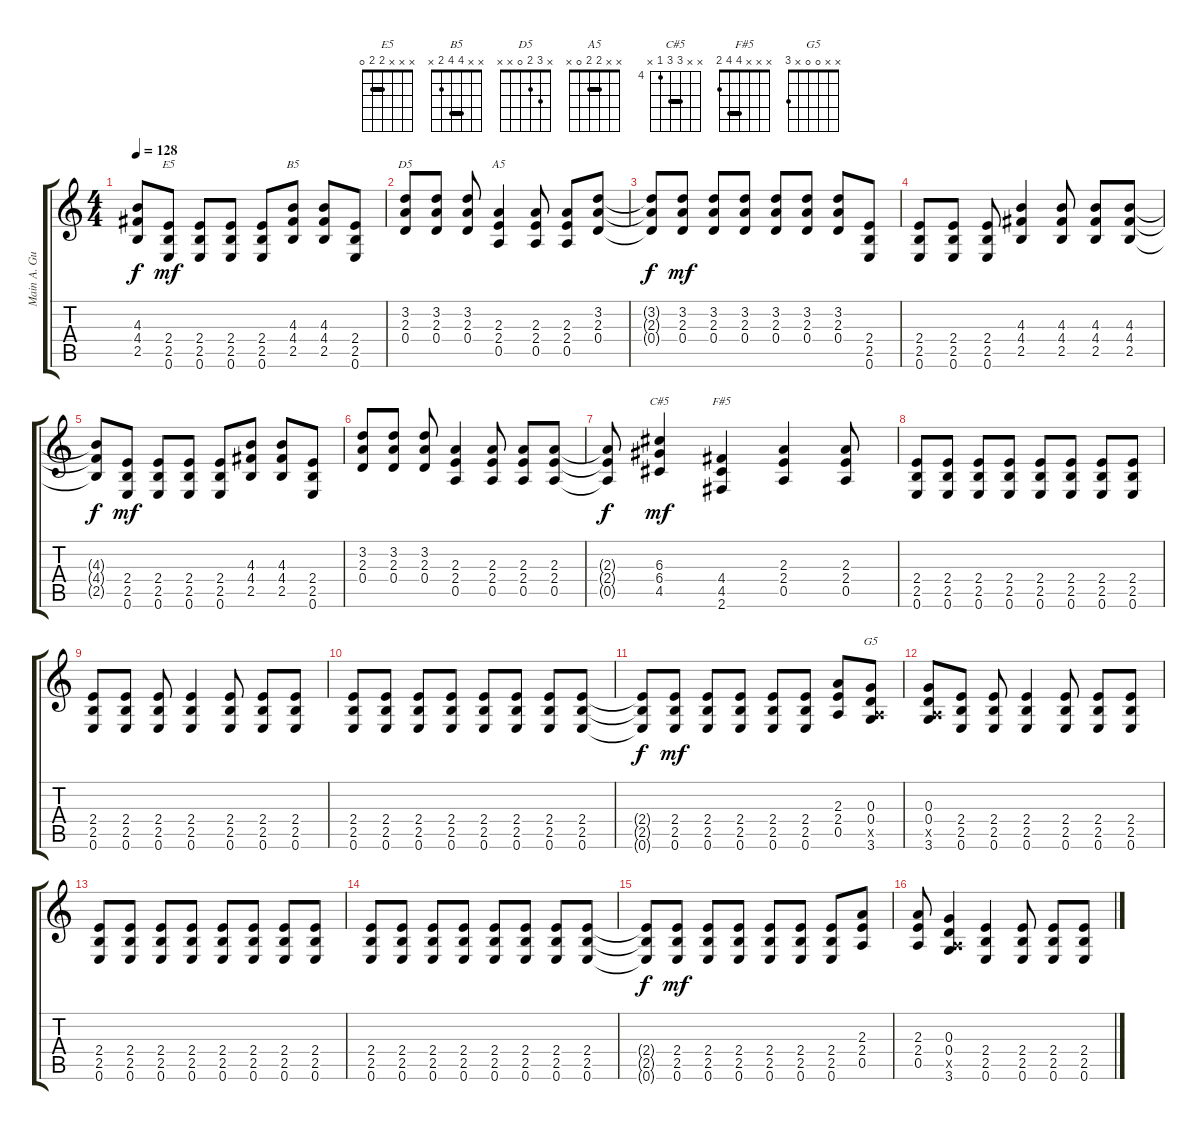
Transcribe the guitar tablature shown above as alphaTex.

\track ("Main A. Guitar" "Main A. Gu") {instrument acousticguitarsteel}
\staff {score tabs}
\tuning (E4 B3 G3 D3 A2 E2) {hide}
\chord ("E5" x x x 2 2 0) {barre 2}
\chord ("B5" x x 4 4 2 x) {barre 4}
\chord ("D5" x 3 2 0 x x)
\chord ("A5" x x 2 2 0 x) {barre 2}
\chord ("C#5" x x 6 6 4 x) {firstfret 4 barre 6}
\chord ("F#5" x x x 4 4 2) {barre 4}
\chord ("G5" x x 0 0 x 3)
\ts (4 4)
\tempo 128
\clef g2
\ks c
(4.3{t} 4.4{t} 2.5{t}).8{dy f} (2.4 2.5 0.6).8{ch "E5" dy mf} (2.4 2.5 0.6).8 (2.4 2.5 0.6).8 (2.4 2.5 0.6).8 (4.3 4.4 2.5).8{ch "B5"} (4.3 4.4 2.5).8 (2.4 2.5 0.6).8 |
(3.2 2.3 0.4).8{ch "D5"} (3.2 2.3 0.4).8 (3.2 2.3 0.4).8 (2.3 2.4 0.5).4{ch "A5"} (2.3 2.4 0.5).8 (2.3 2.4 0.5).8 (3.2 2.3 0.4).8 |
(3.2{t} 2.3{t} 0.4{t}).8{dy f} (3.2 2.3 0.4).8{dy mf} (3.2 2.3 0.4).8 (3.2 2.3 0.4).8 (3.2 2.3 0.4).8 (3.2 2.3 0.4).8 (3.2 2.3 0.4).8 (2.4 2.5 0.6).8 |
(2.4 2.5 0.6).8 (2.4 2.5 0.6).8 (2.4 2.5 0.6).8 (4.3 4.4 2.5).4 (4.3 4.4 2.5).8 (4.3 4.4 2.5).8 (4.3 4.4 2.5).8 |
(4.3{t} 4.4{t} 2.5{t}).8{dy f} (2.4 2.5 0.6).8{dy mf} (2.4 2.5 0.6).8 (2.4 2.5 0.6).8 (2.4 2.5 0.6).8 (4.3 4.4 2.5).8 (4.3 4.4 2.5).8 (2.4 2.5 0.6).8 |
(3.2 2.3 0.4).8 (3.2 2.3 0.4).8 (3.2 2.3 0.4).8 (2.3 2.4 0.5).4 (2.3 2.4 0.5).8 (2.3 2.4 0.5).8 (2.3 2.4 0.5).8 |
(2.3{t} 2.4{t} 0.5{t}).8{dy f} (6.3 6.4 4.5).4{ch "C#5" dy mf} (4.4 4.5 2.6).4{ch "F#5"} (2.3 2.4 0.5).4 (2.3 2.4 0.5).8 |
(2.4 2.5 0.6).8 (2.4 2.5 0.6).8 (2.4 2.5 0.6).8 (2.4 2.5 0.6).8 (2.4 2.5 0.6).8 (2.4 2.5 0.6).8 (2.4 2.5 0.6).8 (2.4 2.5 0.6).8 |
(2.4 2.5 0.6).8 (2.4 2.5 0.6).8 (2.4 2.5 0.6).8 (2.4 2.5 0.6).4 (2.4 2.5 0.6).8 (2.4 2.5 0.6).8 (2.4 2.5 0.6).8 |
(2.4 2.5 0.6).8 (2.4 2.5 0.6).8 (2.4 2.5 0.6).8 (2.4 2.5 0.6).8 (2.4 2.5 0.6).8 (2.4 2.5 0.6).8 (2.4 2.5 0.6).8 (2.4 2.5 0.6).8 |
(2.4{t} 2.5{t} 0.6{t}).8{dy f} (2.4 2.5 0.6).8{dy mf} (2.4 2.5 0.6).8 (2.4 2.5 0.6).8 (2.4 2.5 0.6).8 (2.4 2.5 0.6).8 (2.3 2.4 0.5).8 (0.3 0.4 0.5{x} 3.6).8{ch "G5"} |
(0.3 0.4 0.5{x} 3.6).8 (2.4 2.5 0.6).8 (2.4 2.5 0.6).8 (2.4 2.5 0.6).4 (2.4 2.5 0.6).8 (2.4 2.5 0.6).8 (2.4 2.5 0.6).8 |
(2.4 2.5 0.6).8 (2.4 2.5 0.6).8 (2.4 2.5 0.6).8 (2.4 2.5 0.6).8 (2.4 2.5 0.6).8 (2.4 2.5 0.6).8 (2.4 2.5 0.6).8 (2.4 2.5 0.6).8 |
(2.4 2.5 0.6).8 (2.4 2.5 0.6).8 (2.4 2.5 0.6).8 (2.4 2.5 0.6).8 (2.4 2.5 0.6).8 (2.4 2.5 0.6).8 (2.4 2.5 0.6).8 (2.4 2.5 0.6).8 |
(2.4{t} 2.5{t} 0.6{t}).8{dy f} (2.4 2.5 0.6).8{dy mf} (2.4 2.5 0.6).8 (2.4 2.5 0.6).8 (2.4 2.5 0.6).8 (2.4 2.5 0.6).8 (2.4 2.5 0.6).8 (2.3 2.4 0.5).8 |
(2.3 2.4 0.5).8 (0.3 0.4 0.5{x} 3.6).4 (2.4 2.5 0.6).4 (2.4 2.5 0.6).8 (2.4 2.5 0.6).8 (2.4 2.5 0.6).8
